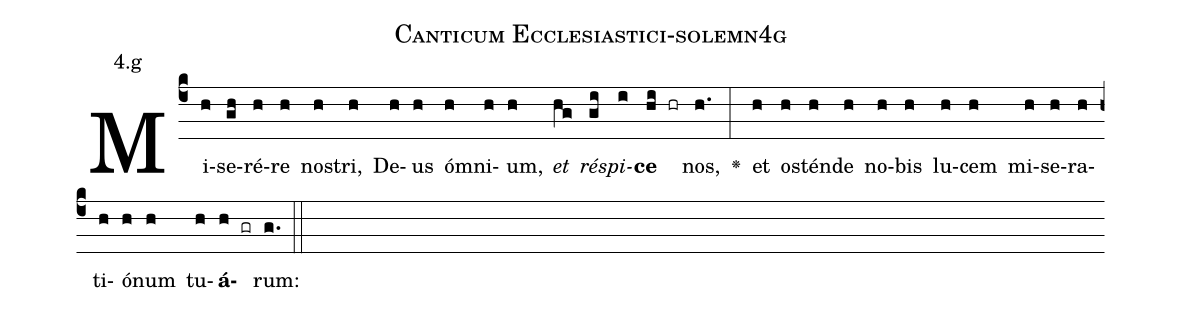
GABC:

name: Canticum Ecclesiastici-solemn4g;
annotation: 4.g;
%%
(c4)Mi(h)se(gh)ré(h)re(h) no(h)stri,(h) De(h)us(h) óm(h)ni(h)um,(h) <i>et</i>(hg) <i>ré</i>(gi)<i>spi</i>(i)<b>ce</b>(hi hr) nos,(h.) <v>\greheightstar</v>(:) et(h) o(h)stén(h)de(h) no(h)bis(h) lu(h)cem(h) mi(h)se(h)ra(h)ti(h)ó(h)num(h) tu(h)<b>á</b>(h gr)rum:(g.) (::)


%E(h) u(h) o(h) u(h) a(h) e.(g.) (::)
